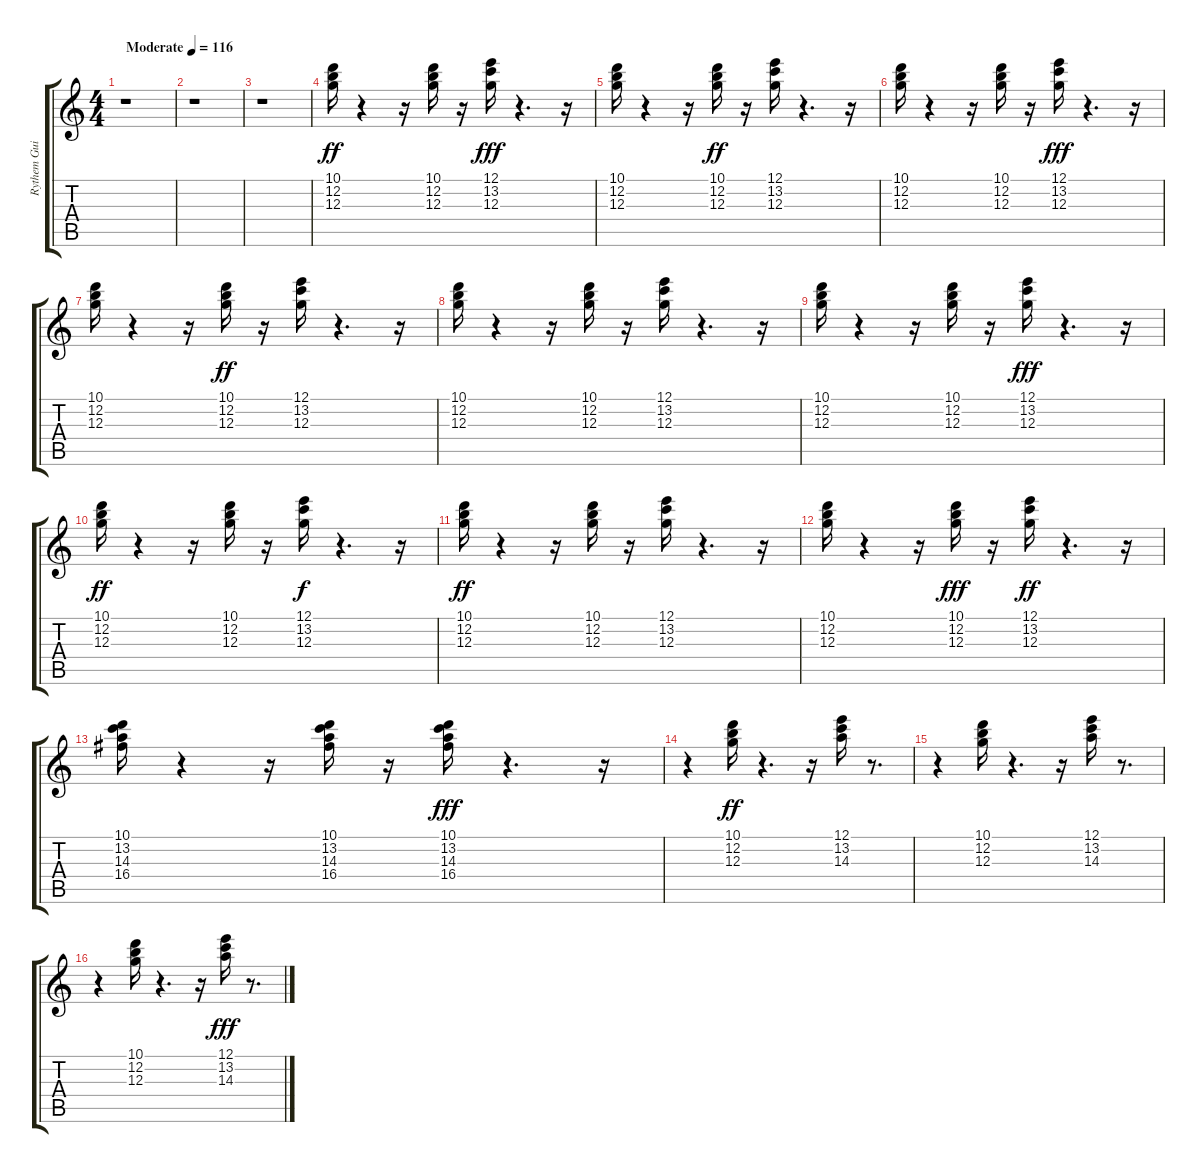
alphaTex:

\track ("Rythem Guitar" "Rythem Gui") {instrument electricguitarclean}
\staff {score tabs}
\tuning (E4 B3 G3 D3 A2 E2) {hide}
\ts (4 4)
\tempo (116 "Moderate")
\clef g2
\ks c
r.1{dy ff instrument electricguitarclean} |
r.1 |
r.1 |
(10.1 12.2 12.3).16 r.4 r.16 (10.1 12.2 12.3).16 r.16 (12.1 13.2 12.3).16{dy fff} r.4{d} r.16 |
(10.1 12.2 12.3).16 r.4 r.16 (10.1 12.2 12.3).16{dy ff} r.16 (12.1 13.2 12.3).16 r.4{d} r.16 |
(10.1 12.2 12.3).16 r.4 r.16 (10.1 12.2 12.3).16 r.16 (12.1 13.2 12.3).16{dy fff} r.4{d} r.16 |
(10.1 12.2 12.3).16 r.4 r.16 (10.1 12.2 12.3).16{dy ff} r.16 (12.1 13.2 12.3).16 r.4{d} r.16 |
(10.1 12.2 12.3).16 r.4 r.16 (10.1 12.2 12.3).16 r.16 (12.1 13.2 12.3).16 r.4{d} r.16 |
(10.1 12.2 12.3).16 r.4 r.16 (10.1 12.2 12.3).16 r.16 (12.1 13.2 12.3).16{dy fff} r.4{d} r.16 |
(10.1 12.2 12.3).16{dy ff} r.4 r.16 (10.1 12.2 12.3).16 r.16 (12.1 13.2 12.3).16{dy f} r.4{d} r.16 |
(10.1 12.2 12.3).16{dy ff} r.4 r.16 (10.1 12.2 12.3).16 r.16 (12.1 13.2 12.3).16 r.4{d} r.16 |
(10.1 12.2 12.3).16 r.4 r.16 (10.1 12.2 12.3).16{dy fff} r.16 (12.1 13.2 12.3).16{dy ff} r.4{d} r.16 |
(10.1 13.2 14.3 16.4).16 r.4 r.16 (10.1 13.2 14.3 16.4).16 r.16 (10.1 13.2 14.3 16.4).16{dy fff} r.4{d} r.16 |
r.4 (10.1 12.2 12.3).16{dy ff} r.4{d} r.16 (12.1 13.2 14.3).16 r.8{d} |
r.4 (10.1 12.2 12.3).16 r.4{d} r.16 (12.1 13.2 14.3).16 r.8{d} |
r.4 (10.1 12.2 12.3).16 r.4{d} r.16 (12.1 13.2 14.3).16{dy fff} r.8{d}
